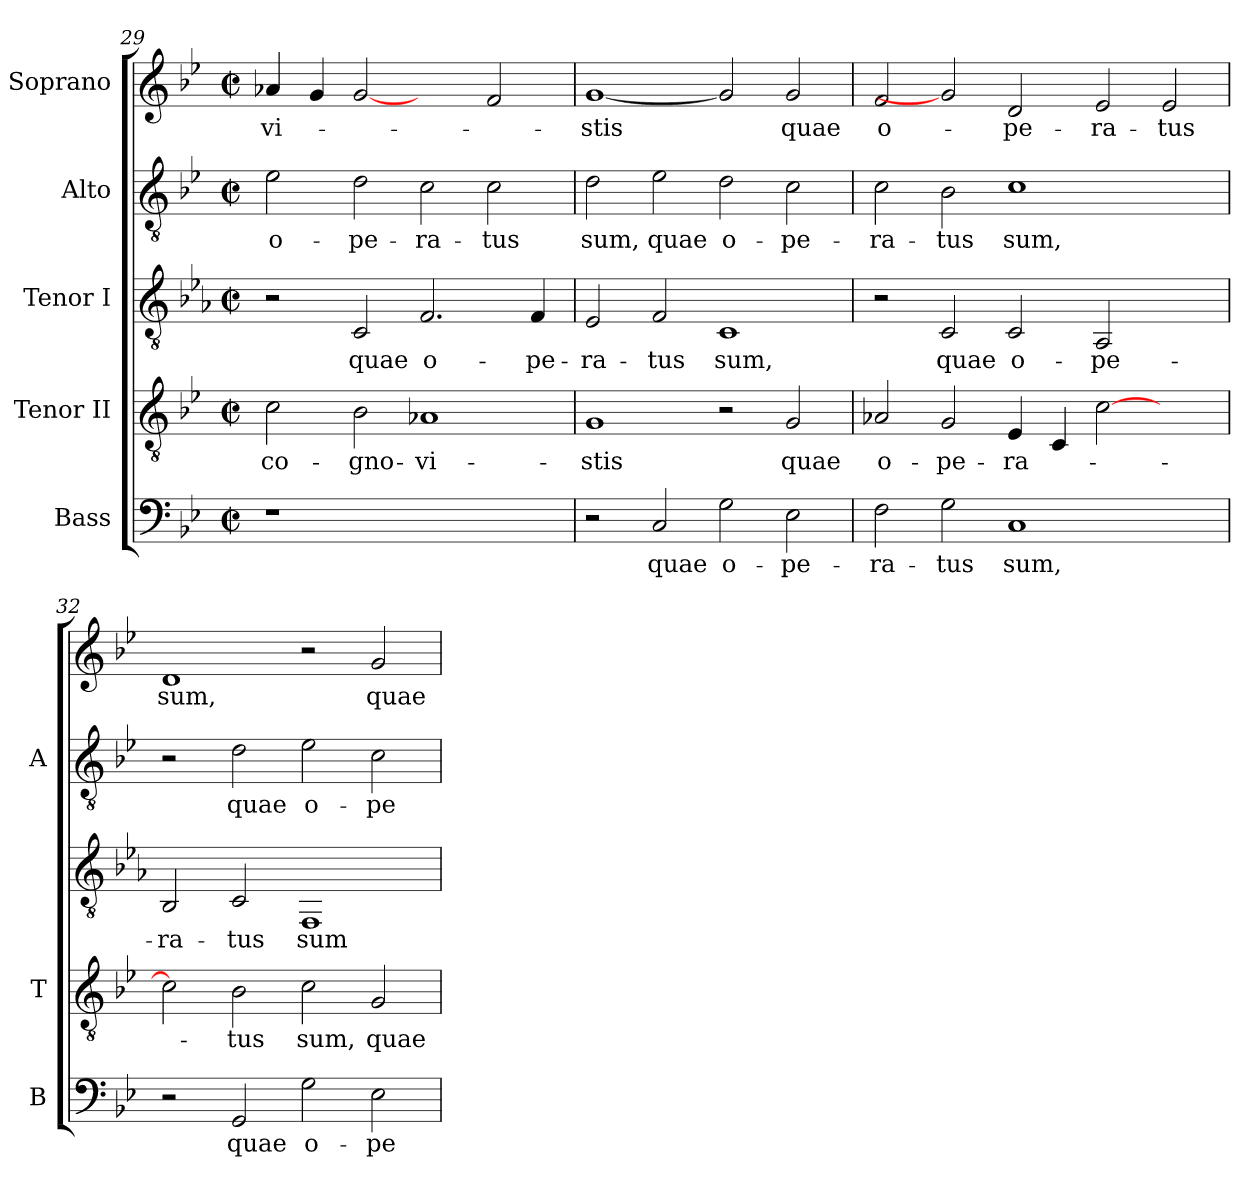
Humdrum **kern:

**kern	**text	**kern	**text	**kern	**text	**kern	**text	**kern	**text
*part5	*part5	*part4	*part4	*part3	*part3	*part2	*part2	*part1	*part1
*staff5	*staff5	*staff4	*staff4	*staff3	*staff3	*staff2	*staff2	*staff1	*staff1
*I"Bass	*	*I"Tenor II	*	*I"Tenor I	*	*I"Alto	*	*I"Soprano	*
*I'B	*	*I'T	*	*	*	*I'A	*	*	*
!!LO:LB:g=z
*clefF4	*	*clefGv2	*	*clefGv2	*	*clefGv2	*	*clefG2	*
*	*	*	*	*ITrd-4c-7	*	*	*	*	*
*k[b-e-]	*	*k[b-e-]	*	*k[b-e-]	*	*k[b-e-]	*	*k[b-e-]	*
*B-:	*	*B-:	*	*B-:	*	*B-:	*	*B-:	*
*M2/2	*	*M2/2	*	*M2/2	*	*M2/2	*	*M2/2	*
*met(c|)	*	*met(c|)	*	*met(c|)	*	*met(c|)	*	*met(c|)	*
=29	=29	=29	=29	=29	=29	=29	=29	=29	=29
!LO:N:vis=1	!	!	!	!	!	!	!	!	!
!	!	!	!LO:LY:b:color=#000000	!	!	!	!	!	!
!	!	!	!	!	!	!	!LO:LY:b:color=#000000	!	!
!	!	!	!	!	!	!	!	!	!LO:LY:b:color=#000000
1r	.	2ci\	co-	2r	.	2e-i\	o-	4a-Xi/	-vi-
.	.	.	.	.	.	.	.	4gi/	.
!	!	!	!LO:LY:b:color=#000000	!	!	!	!	!	!
!	!	!	!	!	!LO:LY:b:color=#000000	!	!	!	!
!	!	!	!	!	!	!	!LO:LY:b:color=#000000	!	!
.	.	2B-i\	-gno-	2Gi/	quae	2di\	-pe-	[2gi	.
!	!	!	!LO:LY:b:color=#000000	!	!	!	!	!	!
!	!	!	!	!	!LO:LY:b:color=#000000	!	!	!	!
!	!	!	!	!	!	!	!LO:LY:b:color=#000000	!	!
1ryy	.	1A-Xi	-vi-	2.ci/	o-	2ci\	-ra-	2ryy	.
!	!	!	!	!	!	!	!LO:LY:b:color=#000000	!	!
.	.	.	.	.	.	2ci\	-tus	2fi/	.
!	!	!	!	!	!LO:LY:b:color=#000000	!	!	!	!
.	.	.	.	4ci/	-pe-	.	.	.	.
=30	=30	=30	=30	=30	=30	=30	=30	=30	=30
!	!	!	!LO:LY:b:color=#000000	!	!	!	!	!	!
!	!	!	!	!	!LO:LY:b:color=#000000	!	!	!	!
!	!	!	!	!	!	!	!LO:LY:b:color=#000000	!	!
!	!	!	!	!	!	!	!	!	!LO:LY:b:color=#000000
2r	.	1Gi	-stis	2B-i/	-ra-	2di\	sum,	[1gi	-stis
!	!LO:LY:b:color=#000000	!	!	!	!	!	!	!	!
!	!	!	!	!	!LO:LY:b:color=#000000	!	!	!	!
!	!	!	!	!	!	!	!LO:LY:b:color=#000000	!	!
2Ci/	quae	.	.	2ci/	-tus	2e-i\	quae	.	.
!	!LO:LY:b:color=#000000	!	!	!	!	!	!	!	!
!	!	!	!	!	!LO:LY:b:color=#000000	!	!	!	!
!	!	!	!	!	!	!	!LO:LY:b:color=#000000	!	!
2Gi\	o-	2r	.	1Gi	sum,	2di\	o-	2gi]	.
!	!LO:LY:b:color=#000000	!	!	!	!	!	!	!	!
!	!	!	!LO:LY:b:color=#000000	!	!	!	!	!	!
!	!	!	!	!	!	!	!LO:LY:b:color=#000000	!	!
!	!	!	!	!	!	!	!	!	!LO:LY:b:color=#000000
2E-i\	-pe-	2Gi/	quae	.	.	2ci\	-pe-	2gi/	quae
=31	=31	=31	=31	=31	=31	=31	=31	=31	=31
!	!LO:LY:b:color=#000000	!	!	!	!	!	!	!	!
!	!	!	!LO:LY:b:color=#000000	!	!	!	!	!	!
!	!	!	!	!	!	!	!LO:LY:b:color=#000000	!	!
!	!	!	!	!	!	!	!	!	!LO:LY:b:color=#000000
2Fi\	-ra-	2A-Xi/	o-	2r	.	2ci\	-ra-	2fi/	o-
!	!LO:LY:b:color=#000000	!	!	!	!	!	!	!	!
!	!	!	!LO:LY:b:color=#000000	!	!	!	!	!	!
!	!	!	!	!	!LO:LY:b:color=#000000	!	!	!	!
!	!	!	!	!	!	!	!LO:LY:b:color=#000000	!	!
2Gi\	-tus	2Gi/	-pe-	2Gi/	quae	2B-i\	-tus	2gi]	.
!	!LO:LY:b:color=#000000	!	!	!	!	!	!	!	!
!	!	!	!LO:LY:b:color=#000000	!	!	!	!	!	!
!	!	!	!	!	!LO:LY:b:color=#000000	!	!	!	!
!	!	!	!	!	!	!	!LO:LY:b:color=#000000	!	!
!	!	!	!	!	!	!	!	!	!LO:LY:b:color=#000000
1Ci	sum,	4E-i/	-ra-	2Gi/	o-	1ci	sum,	2di/	-pe-
.	.	4Ci/	.	.	.	.	.	.	.
!	!	!	!	!	!LO:LY:b:color=#000000	!	!	!	!
!	!	!	!	!	!	!	!	!	!LO:LY:b:color=#000000
.	.	[>2ci\	.	2E-i/	-pe-	.	.	2e-i/	-ra-
!	!	!	!	!	!	!	!	!	!LO:LY:b:color=#000000
2ryy	.	2ryy	.	2ryy	.	2ryy	.	2e-i/	-tus
=32	=32	=32	=32	=32	=32	=32	=32	=32	=32
!	!	!	!	!	!LO:LY:b:color=#000000	!	!	!	!
!	!	!	!	!	!	!	!	!	!LO:LY:b:color=#000000
2r	.	2ci\]	.	2Fi/	-ra-	2r	.	1di	sum,
!	!LO:LY:b:color=#000000	!	!	!	!	!	!	!	!
!	!	!	!LO:LY:b:color=#000000	!	!	!	!	!	!
!	!	!	!	!	!LO:LY:b:color=#000000	!	!	!	!
!	!	!	!	!	!	!	!LO:LY:b:color=#000000	!	!
2GGi/	quae	2B-i\	-tus	2Gi/	-tus	2di\	quae	.	.
!	!LO:LY:b:color=#000000	!	!	!	!	!	!	!	!
!	!	!	!LO:LY:b:color=#000000	!	!	!	!	!	!
!	!	!	!	!	!LO:LY:b:color=#000000	!	!	!	!
!	!	!	!	!	!	!	!LO:LY:b:color=#000000	!	!
2Gi\	o-	2ci\	sum,	1Ci	sum	2e-i\	o-	2r	.
!	!LO:LY:b:color=#000000	!	!	!	!	!	!	!	!
!	!	!	!LO:LY:b:color=#000000	!	!	!	!	!	!
!	!	!	!	!	!	!	!LO:LY:b:color=#000000	!	!
!	!	!	!	!	!	!	!	!	!LO:LY:b:color=#000000
2E-i\	-pe-	2Gi/	quae	.	.	2ci\	-pe-	2gi/	quae
=	=	=	=	=	=	=	=	=	=
*-	*-	*-	*-	*-	*-	*-	*-	*-	*-
